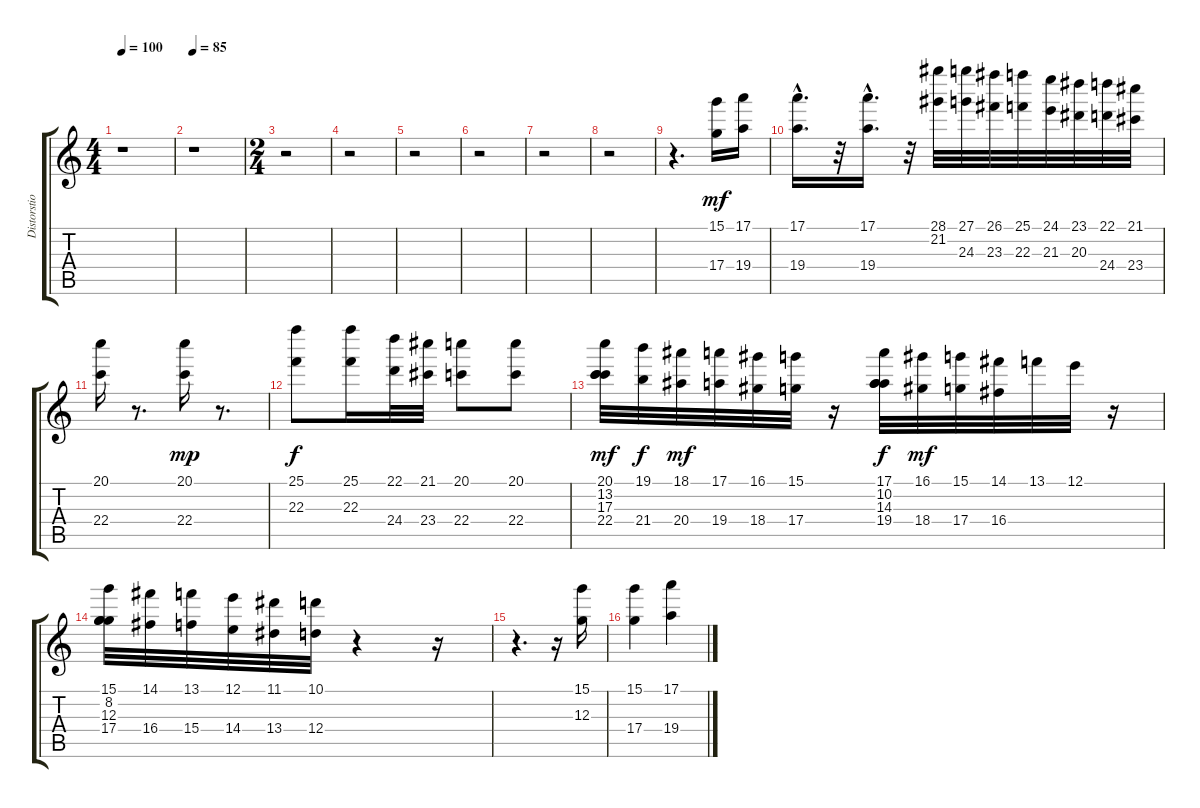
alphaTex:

\track ("Distorstion" "Distorstio") {instrument distortionguitar}
\staff {score tabs}
\tuning (E4 B3 G3 D3 A2 E2) {hide}
\ts (4 4)
\tempo 100
\clef g2
\ks c
r.1{dy mf instrument distortionguitar} |
\tempo 85
r.1 |
\ts (2 4)
r.2 |
r.2 |
r.2 |
r.2 |
r.2 |
r.2 |
r.4{d} (15.1 17.4).16 (17.1 19.4).16 |
(17.1 19.4{hac}).16{d} r.32 (17.1 19.4{hac}).16{d} r.32 (28.1 21.2).32{balance 8} (27.1 24.3).32{balance 9} (26.1 23.3).32{balance 10} (25.1 22.3).32{balance 10} (24.1 21.3).32{balance 11} (23.1 20.3).32{balance 12} (22.1 24.4).32{balance 12} (21.1 23.4).32{balance 13} |
(20.1 22.4).16{balance 14} r.8{d} (20.1 22.4).16{dy mp} r.8{d} |
(25.1 22.3).8{dy f balance 1} (25.1 22.3).16 (22.1 24.4).32 (21.1 23.4).32 (20.1 22.4).8 (20.1 22.4).8 |
(20.1 13.2 17.3 22.4).32{dy mf} (19.1 21.4).32{dy f} (18.1 20.4).32{dy mf} (17.1 19.4).32 (16.1 18.4).32 (15.1 17.4).32 r.16 (17.1 10.2 14.3 19.4).32{dy f} (16.1 18.4).32{dy mf} (15.1 17.4).32 (14.1 16.4).32 13.1.32 12.1.32 r.16 |
(15.1 8.2 12.3 17.4).32 (14.1 16.4).32 (13.1 15.4).32 (12.1 14.4).32 (11.1 13.4).32 (10.1 12.4).32 r.4 r.16 |
r.4{d} r.16 (15.1 12.3).16{balance 8} |
(15.1 17.4).4 (17.1 19.4).4
